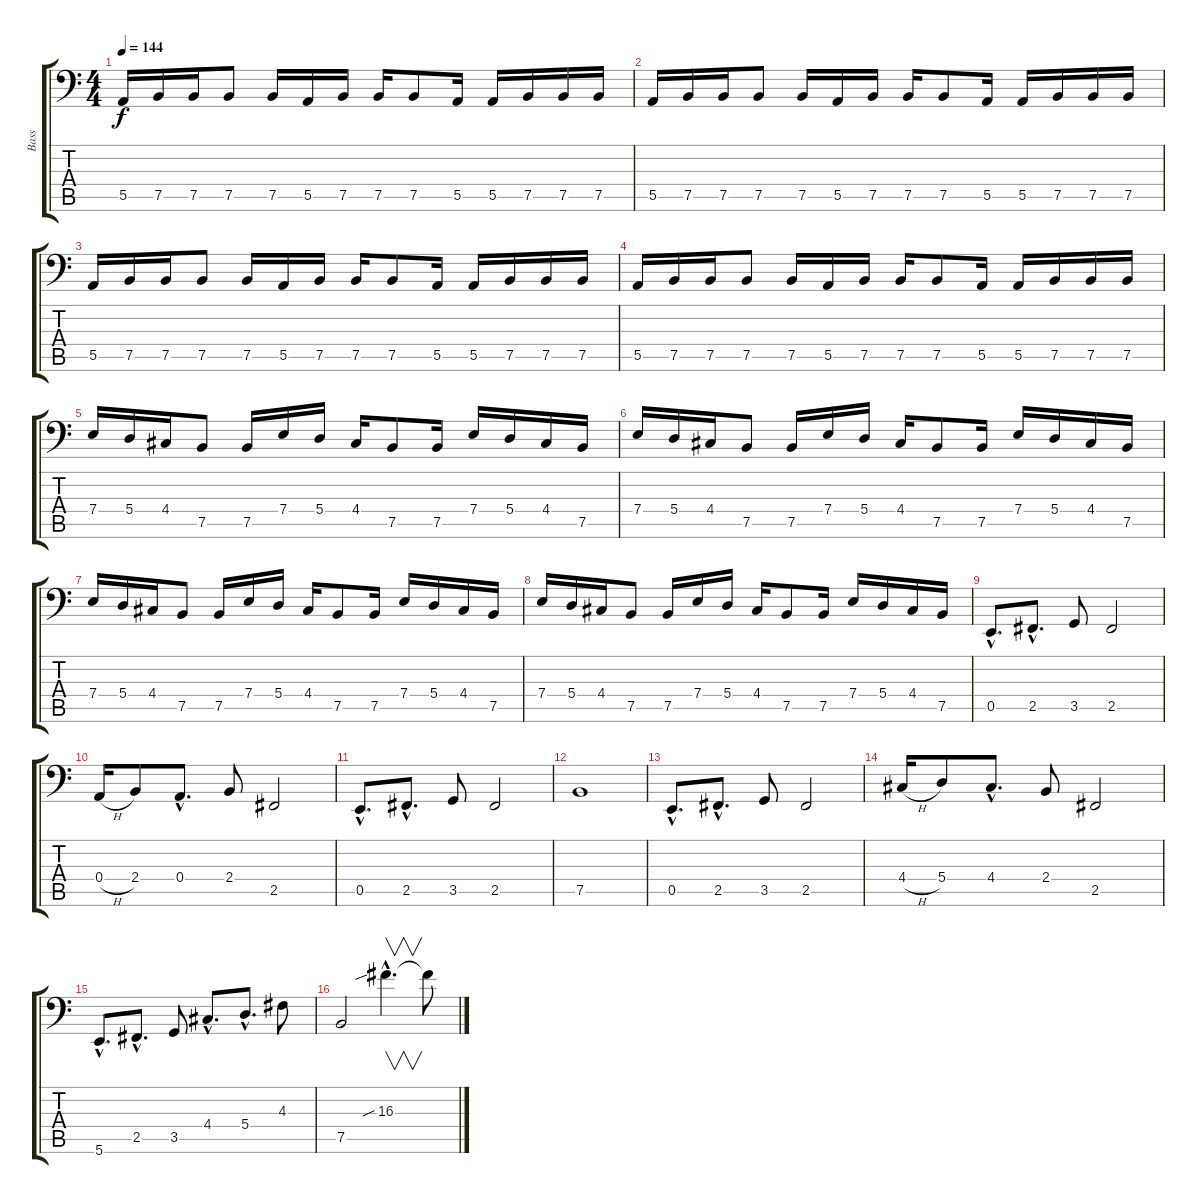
\track ("Bass" "Bass") {instrument electricbassfinger}
\staff {score tabs}
\tuning (C3 G2 D2 A1 E1 B0) {hide}
\ts (4 4)
\tempo 144
\clef f4
\ks c
5.5.16{dy f} 7.5.16 7.5.16 7.5.8 7.5.16 5.5.16 7.5.16 7.5.16 7.5.8 5.5.16 5.5.16 7.5.16 7.5.16 7.5.16 |
5.5.16 7.5.16 7.5.16 7.5.8 7.5.16 5.5.16 7.5.16 7.5.16 7.5.8 5.5.16 5.5.16 7.5.16 7.5.16 7.5.16 |
5.5.16 7.5.16 7.5.16 7.5.8 7.5.16 5.5.16 7.5.16 7.5.16 7.5.8 5.5.16 5.5.16 7.5.16 7.5.16 7.5.16 |
5.5.16 7.5.16 7.5.16 7.5.8 7.5.16 5.5.16 7.5.16 7.5.16 7.5.8 5.5.16 5.5.16 7.5.16 7.5.16 7.5.16 |
7.4.16 5.4.16 4.4.16 7.5.8 7.5.16 7.4.16 5.4.16 4.4.16 7.5.8 7.5.16 7.4.16 5.4.16 4.4.16 7.5.16 |
7.4.16 5.4.16 4.4.16 7.5.8 7.5.16 7.4.16 5.4.16 4.4.16 7.5.8 7.5.16 7.4.16 5.4.16 4.4.16 7.5.16 |
7.4.16 5.4.16 4.4.16 7.5.8 7.5.16 7.4.16 5.4.16 4.4.16 7.5.8 7.5.16 7.4.16 5.4.16 4.4.16 7.5.16 |
7.4.16 5.4.16 4.4.16 7.5.8 7.5.16 7.4.16 5.4.16 4.4.16 7.5.8 7.5.16 7.4.16 5.4.16 4.4.16 7.5.16 |
0.5{hac}.8{d} 2.5{hac}.8{d} 3.5.8 2.5.2 |
0.4{h}.16 2.4.8 0.4{hac}.8{d} 2.4.8 2.5.2 |
0.5{hac}.8{d} 2.5{hac}.8{d} 3.5.8 2.5.2 |
7.5.1 |
0.5{hac}.8{d} 2.5{hac}.8{d} 3.5.8 2.5.2 |
4.4{h}.16 5.4.8 4.4{hac}.8{d} 2.4.8 2.5.2 |
5.6{hac}.8{d} 2.5{hac}.8{d} 3.5.8 4.4{hac}.8{d} 5.4{hac}.8{d} 4.3.8 |
7.5.2 16.3{sib hac}.4{v d} 16.3{t}.8
